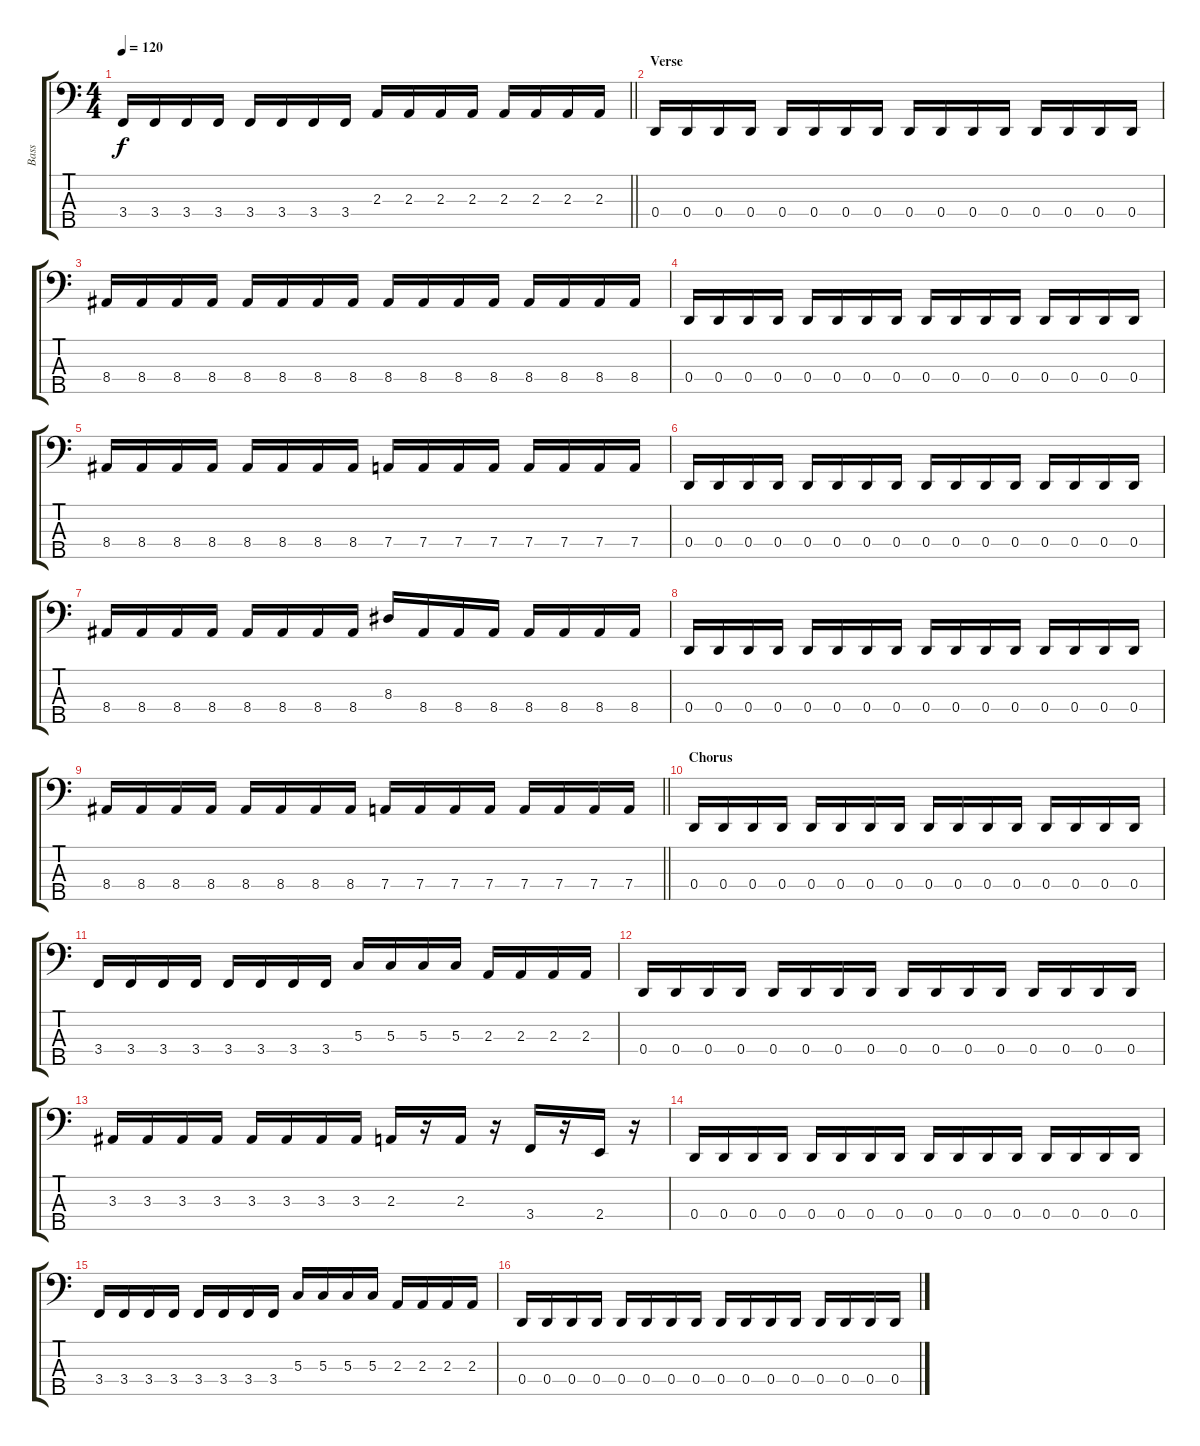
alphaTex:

\track ("Bass" "Bass") {instrument electricbasspick}
\staff {score tabs}
\tuning (F2 C2 G1 D1 A0) {hide}
\ts (4 4)
\tempo 120
\clef f4
\barLineRight lightlight
\ks c
3.4.16{dy f} 3.4.16 3.4.16 3.4.16 3.4.16 3.4.16 3.4.16 3.4.16 2.3.16 2.3.16 2.3.16 2.3.16 2.3.16 2.3.16 2.3.16 2.3.16 |
\section ("" "Verse")
0.4.16 0.4.16 0.4.16 0.4.16 0.4.16 0.4.16 0.4.16 0.4.16 0.4.16 0.4.16 0.4.16 0.4.16 0.4.16 0.4.16 0.4.16 0.4.16 |
8.4.16 8.4.16 8.4.16 8.4.16 8.4.16 8.4.16 8.4.16 8.4.16 8.4.16 8.4.16 8.4.16 8.4.16 8.4.16 8.4.16 8.4.16 8.4.16 |
0.4.16 0.4.16 0.4.16 0.4.16 0.4.16 0.4.16 0.4.16 0.4.16 0.4.16 0.4.16 0.4.16 0.4.16 0.4.16 0.4.16 0.4.16 0.4.16 |
8.4.16 8.4.16 8.4.16 8.4.16 8.4.16 8.4.16 8.4.16 8.4.16 7.4.16 7.4.16 7.4.16 7.4.16 7.4.16 7.4.16 7.4.16 7.4.16 |
0.4.16 0.4.16 0.4.16 0.4.16 0.4.16 0.4.16 0.4.16 0.4.16 0.4.16 0.4.16 0.4.16 0.4.16 0.4.16 0.4.16 0.4.16 0.4.16 |
8.4.16 8.4.16 8.4.16 8.4.16 8.4.16 8.4.16 8.4.16 8.4.16 8.3.16 8.4.16 8.4.16 8.4.16 8.4.16 8.4.16 8.4.16 8.4.16 |
0.4.16 0.4.16 0.4.16 0.4.16 0.4.16 0.4.16 0.4.16 0.4.16 0.4.16 0.4.16 0.4.16 0.4.16 0.4.16 0.4.16 0.4.16 0.4.16 |
\barLineRight lightlight
8.4.16 8.4.16 8.4.16 8.4.16 8.4.16 8.4.16 8.4.16 8.4.16 7.4.16 7.4.16 7.4.16 7.4.16 7.4.16 7.4.16 7.4.16 7.4.16 |
\section ("" "Chorus")
0.4.16 0.4.16 0.4.16 0.4.16 0.4.16 0.4.16 0.4.16 0.4.16 0.4.16 0.4.16 0.4.16 0.4.16 0.4.16 0.4.16 0.4.16 0.4.16 |
3.4.16 3.4.16 3.4.16 3.4.16 3.4.16 3.4.16 3.4.16 3.4.16 5.3.16 5.3.16 5.3.16 5.3.16 2.3.16 2.3.16 2.3.16 2.3.16 |
0.4.16 0.4.16 0.4.16 0.4.16 0.4.16 0.4.16 0.4.16 0.4.16 0.4.16 0.4.16 0.4.16 0.4.16 0.4.16 0.4.16 0.4.16 0.4.16 |
3.3.16 3.3.16 3.3.16 3.3.16 3.3.16 3.3.16 3.3.16 3.3.16 2.3.16 r.16 2.3.16 r.16 3.4.16 r.16 2.4.16 r.16 |
0.4.16 0.4.16 0.4.16 0.4.16 0.4.16 0.4.16 0.4.16 0.4.16 0.4.16 0.4.16 0.4.16 0.4.16 0.4.16 0.4.16 0.4.16 0.4.16 |
3.4.16 3.4.16 3.4.16 3.4.16 3.4.16 3.4.16 3.4.16 3.4.16 5.3.16 5.3.16 5.3.16 5.3.16 2.3.16 2.3.16 2.3.16 2.3.16 |
0.4.16 0.4.16 0.4.16 0.4.16 0.4.16 0.4.16 0.4.16 0.4.16 0.4.16 0.4.16 0.4.16 0.4.16 0.4.16 0.4.16 0.4.16 0.4.16
